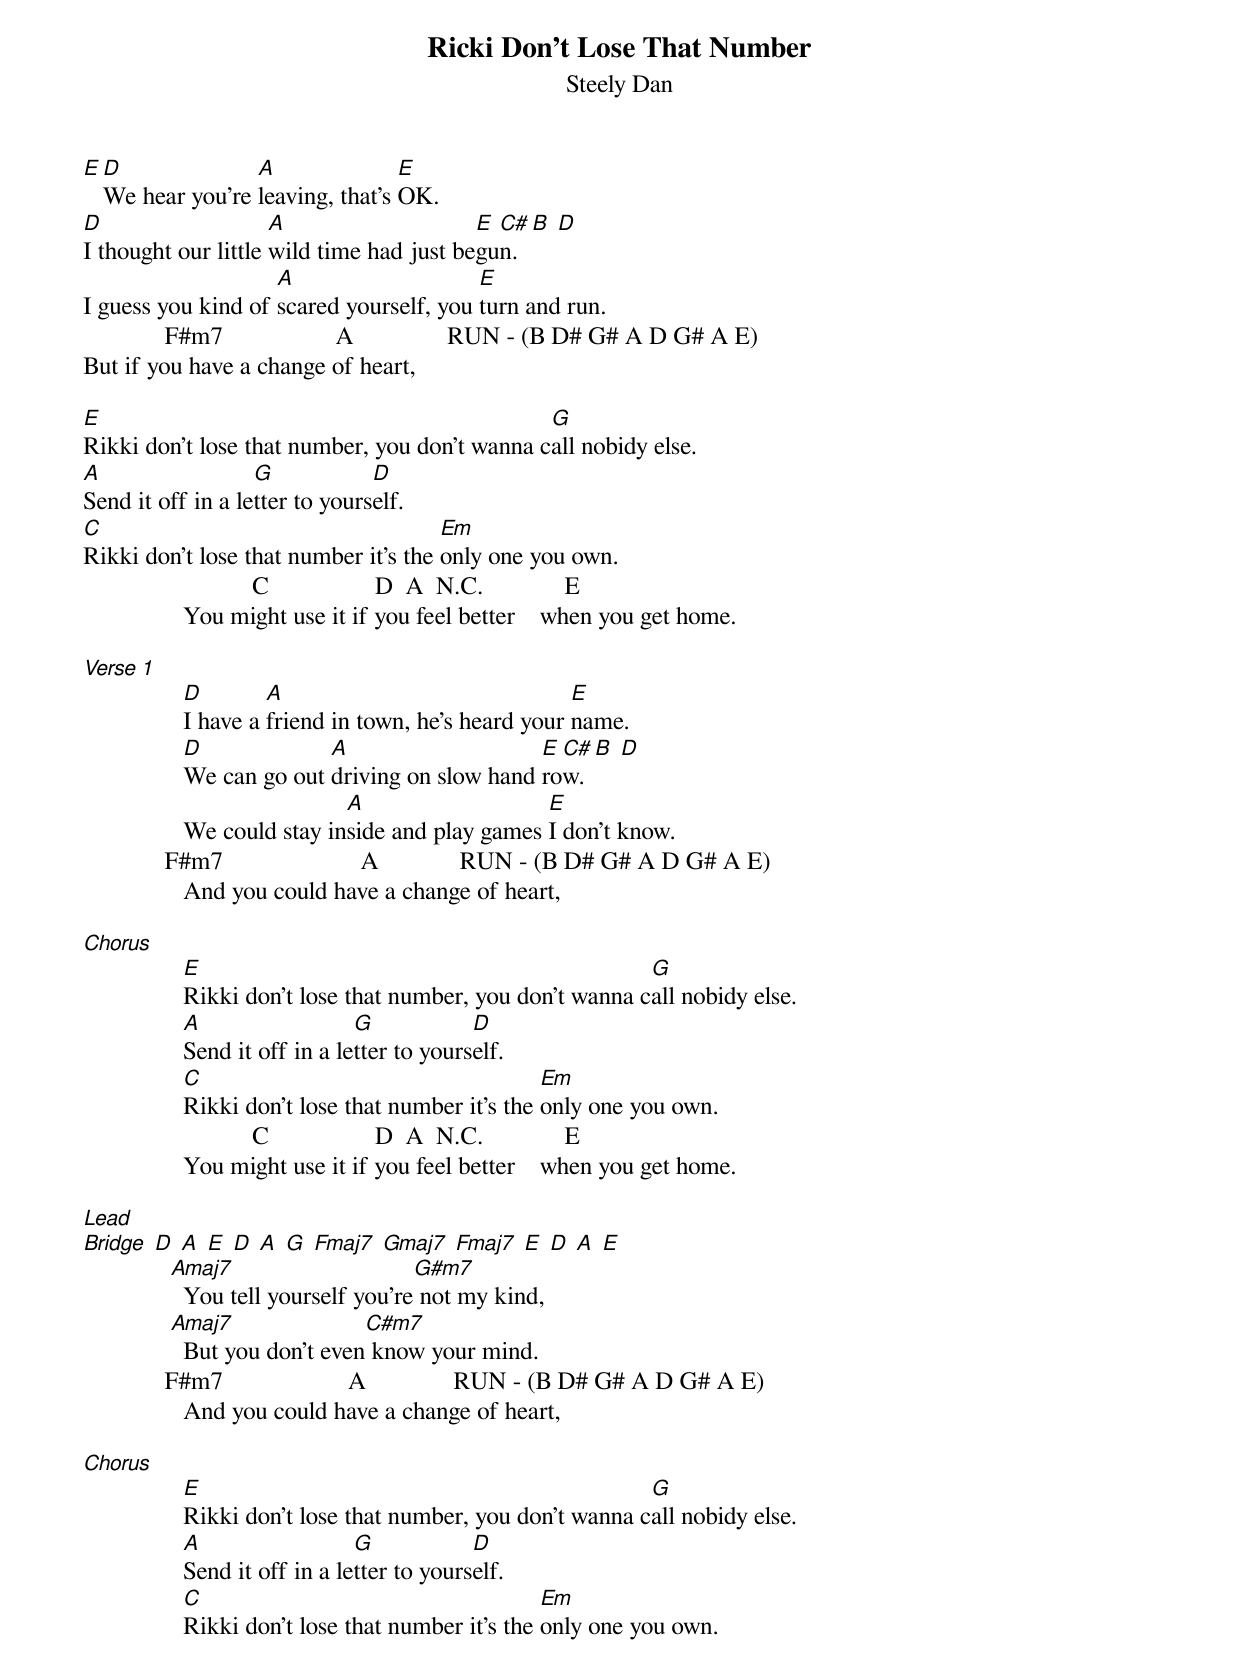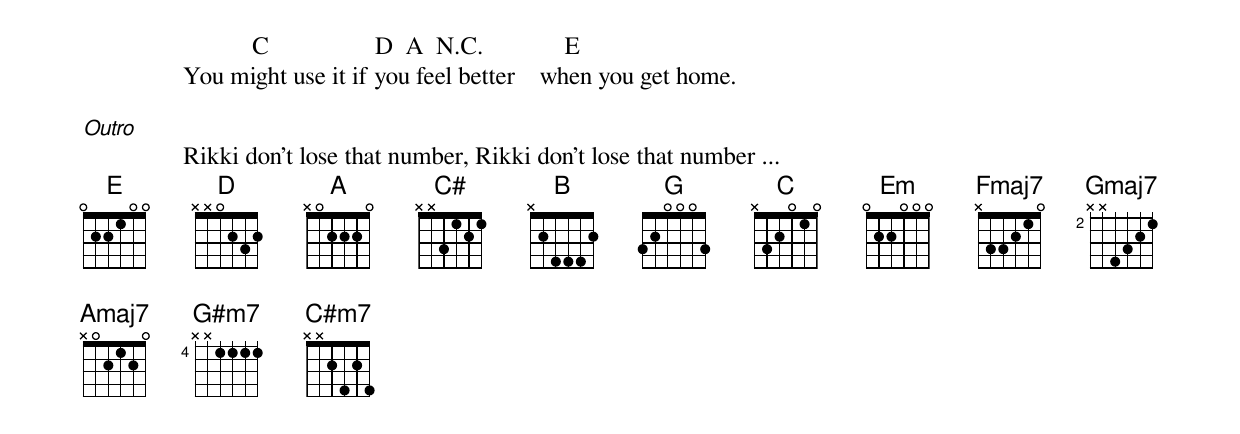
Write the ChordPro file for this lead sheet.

{title:Ricki Don't Lose That Number}
{subtitle:Steely Dan}

[E][D]We hear you're [A]leaving, that's [E]OK.
[D]I thought our little [A]wild time had just be[E]gu[C#]n. [B] [D]
I guess you kind of [A]scared yourself, you [E]turn and run.
             F#m7                  A               RUN - (B D# G# A D G# A E)
But if you have a change of heart,

[E]Rikki don't lose that number, you don't wanna c[G]all nobidy else.
[A]Send it off in a le[G]tter to yours[D]elf.
[C]Rikki don't lose that number it's the [Em]only one you own.
                           C                 D  A  N.C.             E
                You might use it if you feel better    when you get home.

[Verse 1]
                [D]I have a [A]friend in town, he's heard your [E]name.
                [D]We can go out [A]driving on slow hand [E]ro[C#]w. [B] [D]
                We could stay in[A]side and play games [E]I don't know.
             F#m7                      A             RUN - (B D# G# A D G# A E)
                And you could have a change of heart,

[Chorus]
                [E]Rikki don't lose that number, you don't wanna c[G]all nobidy else.
                [A]Send it off in a le[G]tter to yours[D]elf.
                [C]Rikki don't lose that number it's the [Em]only one you own.
                           C                 D  A  N.C.             E
                You might use it if you feel better    when you get home.

[Lead]
[Bridge] [D] [A] [E] [D] [A] [G] [Fmaj7] [Gmaj7] [Fmaj7] [E] [D] [A] [E]
              [Amaj7]  You tell yourself you're[G#m7] not my kind,
              [Amaj7]  But you don't even[C#m7] know your mind.
             F#m7                    A              RUN - (B D# G# A D G# A E)
                And you could have a change of heart,

[Chorus]
                [E]Rikki don't lose that number, you don't wanna c[G]all nobidy else.
                [A]Send it off in a le[G]tter to yours[D]elf.
                [C]Rikki don't lose that number it's the [Em]only one you own.
                           C                 D  A  N.C.             E
                You might use it if you feel better    when you get home.

[Outro]
                Rikki don't lose that number, Rikki don't lose that number ...
